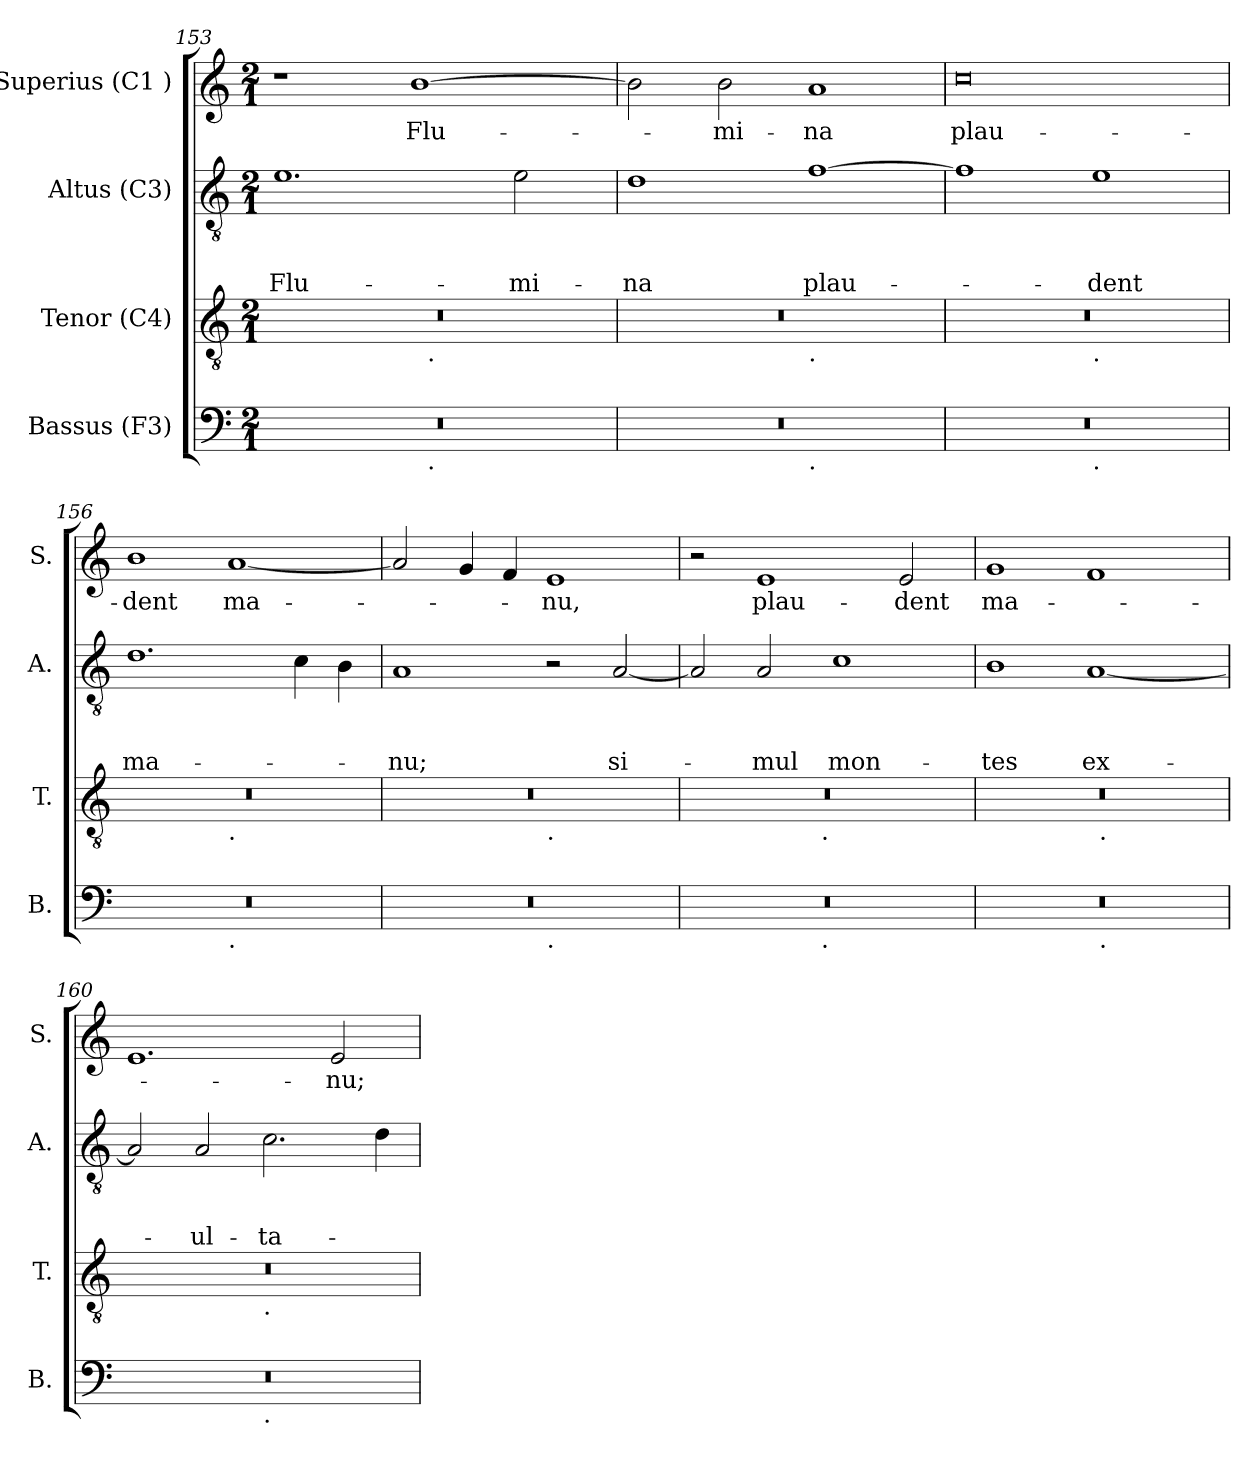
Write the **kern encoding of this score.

**kern	**kern	**kern	**text	**text	**text	**kern	**text
*part4	*part3	*part2	*part2	*part2	*part2	*part1	*part1
*staff4	*staff3	*staff2	*staff2	*staff2	*staff2	*staff1	*staff1
*I"Bassus (F3)	*I"Tenor (C4)	*I"Altus (C3)	*	*	*	*I"Superius (C1 )	*
*I'B.	*I'T.	*I'A.	*	*	*	*I'S.	*
!!LO:PB:g=z
*clefF4	*clefGv2	*clefGv2	*	*	*	*clefG2	*
*k[]	*k[]	*k[]	*	*	*	*k[]	*
*C:	*C:	*C:	*	*	*	*C:	*
*M2/1	*M2/1	*M2/1	*	*	*	*M2/1	*
=153	=153	=153	=153	=153	=153	=153	=153
!	!	!	!	!	!LO:LY:b	!	!
*^	*^	*	*	*	*	*	*
0r	1ryy	0r	1ryy	1.e	.	.	Flu-	1r	.
!	!	!	!	!	!	!	!	!	!LO:LY:b
.	32ryy	.	32ryy	.	.	.	.	[>1b	Flu-
!	!	!	!LO:TX:b:t=.	!	!	!	!	!	!
!	!LO:TX:b:t=.	!	!	!	!	!	!	!	!
.	2ryy	.	2ryy	.	.	.	.	.	.
!	!	!	!	!	!	!	!LO:LY:b	!	!
.	.	.	.	2e\	.	.	-mi-	.	.
.	4...ryy	.	4...ryy	.	.	.	.	.	.
=154	=154	=154	=154	=154	=154	=154	=154	=154	=154
!	!	!	!	!	!	!	!LO:LY:b	!	!
0r	1ryy	0r	1ryy	1d	.	.	-na	2b\]	.
!	!	!	!	!	!	!	!	!	!LO:LY:b
.	.	.	.	.	.	.	.	2b\	-mi-
!	!	!	!LO:TX:b:t=.	!	!	!	!	!	!
!	!LO:TX:b:t=.	!	!	!	!	!	!	!	!
!	!	!	!	!	!	!	!LO:LY:b	!	!LO:LY:b
.	1ryy	.	1ryy	[>1f	.	.	plau-	1a	-na
=155	=155	=155	=155	=155	=155	=155	=155	=155	=155
!	!	!	!	!	!	!	!	!	!LO:LY:b
0r	1ryy	0r	1ryy	1f]	.	.	.	0cc	plau-
!	!	!	!LO:TX:b:t=.	!	!	!	!	!	!
!	!LO:TX:b:t=.	!	!	!	!	!	!	!	!
!	!	!	!	!	!	!	!LO:LY:b	!	!
.	1ryy	.	1ryy	1e	.	.	-dent	.	.
=156	=156	=156	=156	=156	=156	=156	=156	=156	=156
!	!	!	!	!	!	!	!LO:LY:b	!	!LO:LY:b
0r	1ryy	0r	1ryy	1.d	.	.	ma-	1b	-dent
!	!	!	!LO:TX:b:t=.	!	!	!	!	!	!
!	!LO:TX:b:t=.	!	!	!	!	!	!	!	!
!	!	!	!	!	!	!	!	!	!LO:LY:b
.	1ryy	.	1ryy	.	.	.	.	[<1a	ma-
.	.	.	.	4c\	.	.	.	.	.
.	.	.	.	4B\	.	.	.	.	.
=157	=157	=157	=157	=157	=157	=157	=157	=157	=157
!	!	!	!	!	!	!	!LO:LY:b	!	!
0r	1ryy	0r	1ryy	1A	.	.	-nu;	2a/]	.
.	.	.	.	.	.	.	.	4g/	.
.	.	.	.	.	.	.	.	4f/	.
!	!	!	!LO:TX:b:t=.	!	!	!	!	!	!
!	!LO:TX:b:t=.	!	!	!	!	!	!	!	!
!	!	!	!	!	!	!	!	!	!LO:LY:b
.	1ryy	.	1ryy	2r	.	.	.	1e	-nu,
!	!	!	!	!	!	!	!LO:LY:b	!	!
.	.	.	.	[<2A/	.	.	si-	.	.
=158	=158	=158	=158	=158	=158	=158	=158	=158	=158
0r	2ryy	0r	2ryy	2A/]	.	.	.	2r	.
!	!	!	!	!	!	!	!LO:LY:b	!	!LO:LY:b
.	4...ryy	.	4...ryy	2A/	.	.	-mul	1e	plau-
!	!	!	!LO:TX:b:t=.	!	!	!	!	!	!
!	!LO:TX:b:t=.	!	!	!	!	!	!	!	!
.	1ryy	.	1ryy	.	.	.	.	.	.
!	!	!	!	!	!	!	!LO:LY:b	!	!
.	.	.	.	1c	.	.	mon-	.	.
!	!	!	!	!	!	!	!	!	!LO:LY:b
.	.	.	.	.	.	.	.	2e/	-dent
.	32ryy	.	32ryy	.	.	.	.	.	.
!!LO:LB:g=z
=159	=159	=159	=159	=159	=159	=159	=159	=159	=159
!	!	!	!	!	!	!	!LO:LY:b	!	!LO:LY:b
0r	1ryy	0r	1ryy	1B	.	.	-tes	1g	ma-
!	!	!	!	!	!	!	!LO:LY:b	!	!
.	32ryy	.	32ryy	[<1A	.	.	ex-	1f	.
!	!	!	!LO:TX:b:t=.	!	!	!	!	!	!
!	!LO:TX:b:t=.	!	!	!	!	!	!	!	!
.	2ryy	.	2ryy	.	.	.	.	.	.
.	4...ryy	.	4...ryy	.	.	.	.	.	.
=160	=160	=160	=160	=160	=160	=160	=160	=160	=160
0r	1ryy	0r	1ryy	2A/]	.	.	.	1.e	.
!	!	!	!	!	!	!	!LO:LY:b	!	!
.	.	.	.	2A/	.	.	-ul-	.	.
!	!	!	!LO:TX:b:t=.	!	!	!	!	!	!
!	!LO:TX:b:t=.	!	!	!	!	!	!	!	!
!	!	!	!	!	!	!	!LO:LY:b	!	!
.	1ryy	.	1ryy	2.c\	.	.	-ta-	.	.
!	!	!	!	!	!	!	!	!	!LO:LY:b
.	.	.	.	.	.	.	.	2e/	-nu;
.	.	.	.	4d\	.	.	.	.	.
*v	*v	*	*	*	*	*	*	*	*
*	*v	*v	*	*	*	*	*	*
=	=	=	=	=	=	=	=
*-	*-	*-	*-	*-	*-	*-	*-
